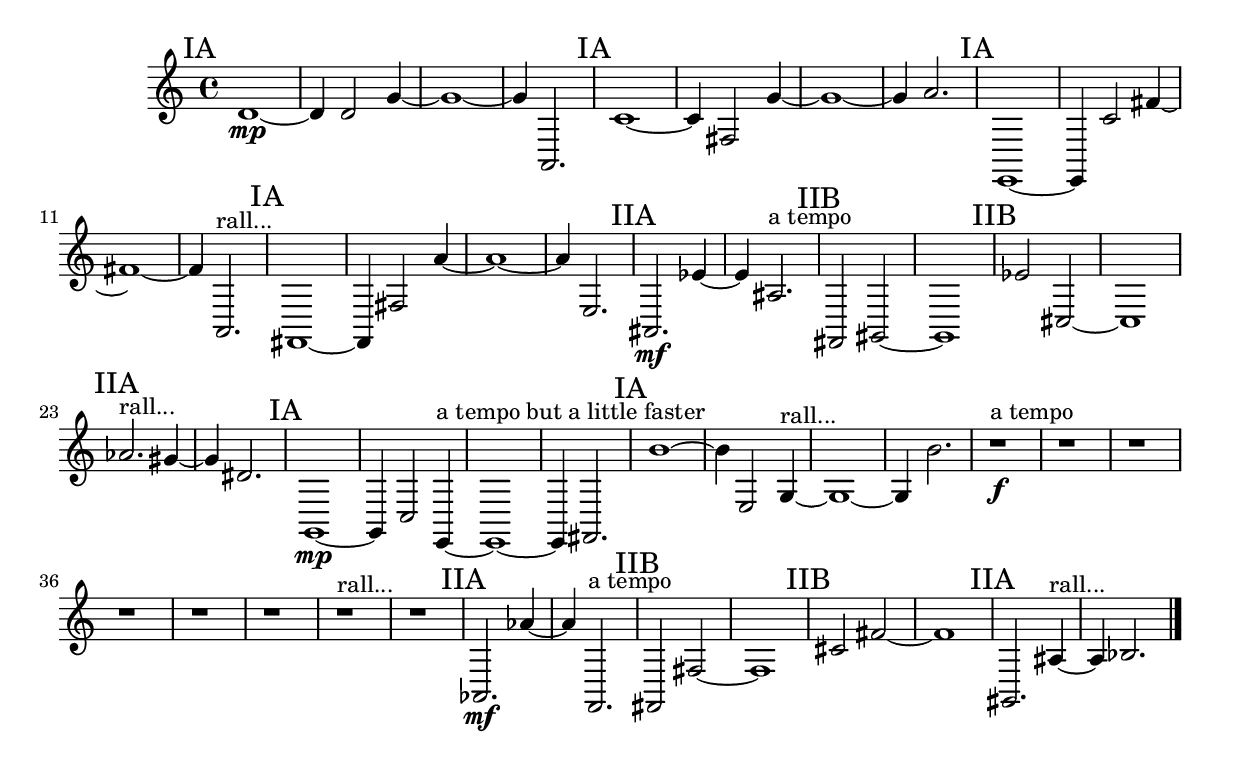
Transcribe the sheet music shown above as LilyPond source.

\new Voice {

|
\time 4/4
\mark "IA"
<d' >1~ \mp
|
<d' >4
<d' >2
<g' >4~
|
<g' >1~
|
<g' >4
<a, >2.
|
\mark "IA"
<c' >1~
|
<c' >4
<fis >2
<g' >4~
|
<g' >1~
|
<g' >4
<a' >2.
|
\mark "IA"
<e, >1~
|
<e, >4
<c' >2
<fis' >4~
|
<fis' >1~
|
<fis' >4
<a, >2. ^"rall..."
|
\mark "IA"
<fis, >1~
|
<fis, >4
<fis >2
<a' >4~
|
<a' >1~
|
<a' >4
<e >2.
|
\mark "IIA"
<ais, >2. \mf
<ees' >4~
|
<ees' >4
<ais >2. ^"a tempo"
|
\mark "IIB"
<fis, >2
<gis, >2~
|
<gis, >1
|
\mark "IIB"
<ees' >2
<cis >2~
|
<cis >1
|
\mark "IIA"
<aes' >2. ^"rall..."
<gis' >4~
|
<gis' >4
<dis' >2.
|
\mark "IA"
<g, >1~ \mp
|
<g, >4
<c >2
<e, >4~ ^"a tempo but a little faster"
|
<e, >1~
|
<e, >4
<fis, >2.
|
\mark "IA"
<b' >1~
|
<b' >4
<e >2
<g >4~ ^"rall..."
|
<g >1~
|
<g >4
<b' >2.
|
r1 ^"a tempo" \f
|
r1
|
r1
|
r1
|
r1
|
r1
|
r1 ^"rall..."
|
r1
|
\mark "IIA"
<aes, >2. \mf
<aes' >4~
|
<aes' >4
<f, >2. ^"a tempo"
|
\mark "IIB"
<fis, >2
<fis >2~
|
<fis >1
|
\mark "IIB"
<cis' >2
<fis' >2~
|
<fis' >1
|
\mark "IIA"
<gis, >2.
<ais >4~ ^"rall..."
|
<ais >4
<bes >2.

\bar "|."
}